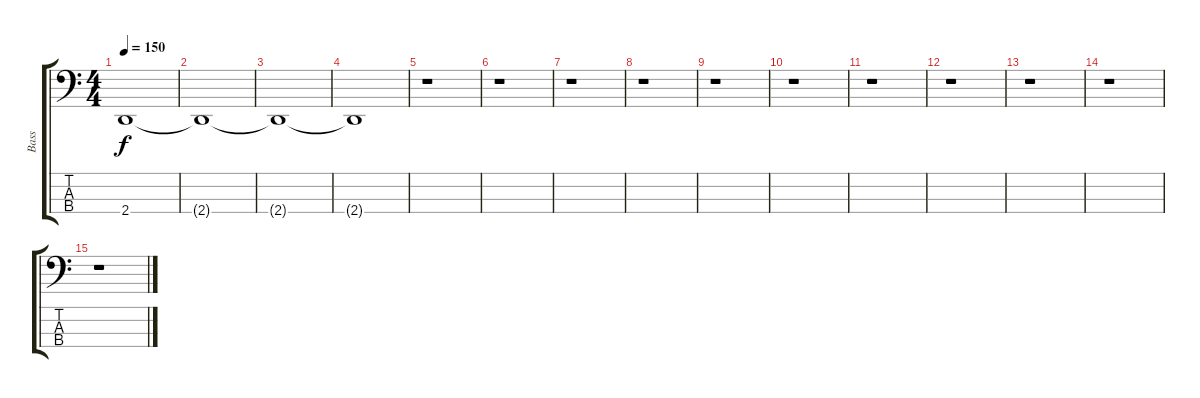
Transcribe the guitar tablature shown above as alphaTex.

\track ("Bass" "Bass") {instrument electricbassfinger}
\staff {score tabs}
\tuning (F2 C2 G1 C1) {hide}
\ts (4 4)
\tempo 150
\clef f4
\ks c
2.4.1{dy f} |
2.4{t}.1 |
2.4{t}.1 |
2.4{t}.1 |
r.1 |
r.1 |
r.1 |
r.1 |
r.1 |
r.1 |
r.1 |
r.1 |
r.1 |
r.1 |
r.1
